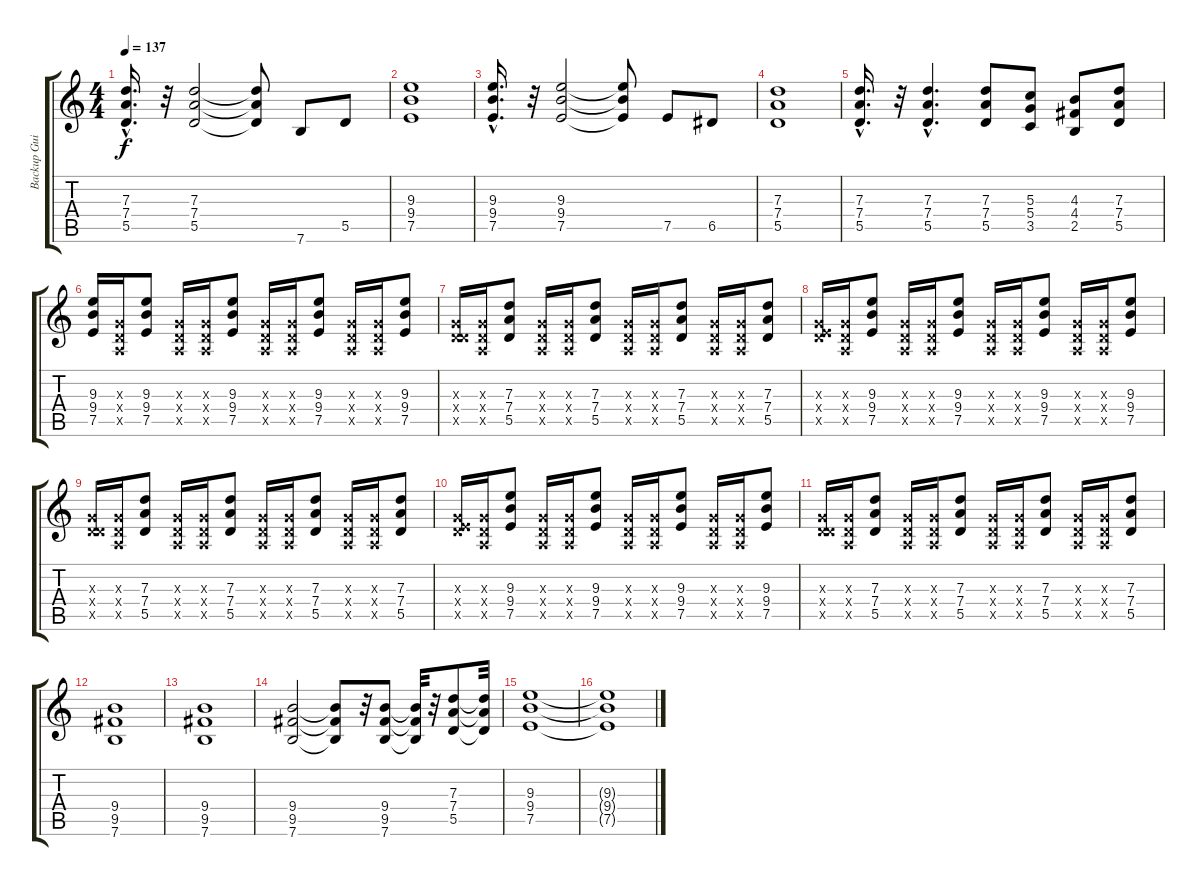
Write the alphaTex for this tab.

\track ("Backup Guitar (doubled)" "Backup Gui") {instrument overdrivenguitar}
\staff {score tabs}
\tuning (E4 B3 G3 D3 A2 E2) {hide}
\ts (4 4)
\tempo 137
\clef g2
\ks c
(7.3{hac} 7.4{hac} 5.5{hac}).16{d dy f} r.32 (7.3 7.4 5.5).2 (7.3{t} 7.4{t} 5.5{t}).8 7.6.8 5.5.8 |
(9.3 9.4 7.5).1{volume 11} |
(9.3{hac} 9.4{hac} 7.5{hac}).16{d} r.32 (9.3 9.4 7.5).2 (9.3{t} 9.4{t} 7.5{t}).8 7.5.8 6.5.8 |
(7.3 7.4 5.5).1 |
(7.3{hac} 7.4{hac} 5.5{hac}).16{d} r.32 (7.3{hac} 7.4{hac} 5.5{hac}).4{d} (7.3 7.4 5.5).8 (5.3 5.4 3.5).8 (4.3 4.4 2.5).8 (7.3 7.4 5.5).8 |
(9.3 9.4 7.5).16 (0.3{x} 0.4{x} 0.5{x}).16 (9.3 9.4 7.5).8 (0.3{x} 0.4{x} 0.5{x}).16 (0.3{x} 0.4{x} 0.5{x}).16 (9.3 9.4 7.5).8 (0.3{x} 0.4{x} 0.5{x}).16 (0.3{x} 0.4{x} 0.5{x}).16 (9.3 9.4 7.5).8 (0.3{x} 0.4{x} 0.5{x}).16 (0.3{x} 0.4{x} 0.5{x}).16 (9.3 9.4 7.5).8 |
(0.3{x} 0.4{x} 5.5{x}).16 (0.3{x} 0.4{x} 0.5{x}).16 (7.3 7.4 5.5).8 (0.3{x} 0.4{x} 0.5{x}).16 (0.3{x} 0.4{x} 0.5{x}).16 (7.3 7.4 5.5).8 (0.3{x} 0.4{x} 0.5{x}).16 (0.3{x} 0.4{x} 0.5{x}).16 (7.3 7.4 5.5).8 (0.3{x} 0.4{x} 0.5{x}).16 (0.3{x} 0.4{x} 0.5{x}).16 (7.3 7.4 5.5).8 |
(0.3{x} 0.4{x} 7.5{x}).16 (0.3{x} 0.4{x} 0.5{x}).16 (9.3 9.4 7.5).8 (0.3{x} 0.4{x} 0.5{x}).16 (0.3{x} 0.4{x} 0.5{x}).16 (9.3 9.4 7.5).8 (0.3{x} 0.4{x} 0.5{x}).16 (0.3{x} 0.4{x} 0.5{x}).16 (9.3 9.4 7.5).8 (0.3{x} 0.4{x} 0.5{x}).16 (0.3{x} 0.4{x} 0.5{x}).16 (9.3 9.4 7.5).8 |
(0.3{x} 0.4{x} 5.5{x}).16 (0.3{x} 0.4{x} 0.5{x}).16 (7.3 7.4 5.5).8 (0.3{x} 0.4{x} 0.5{x}).16 (0.3{x} 0.4{x} 0.5{x}).16 (7.3 7.4 5.5).8 (0.3{x} 0.4{x} 0.5{x}).16 (0.3{x} 0.4{x} 0.5{x}).16 (7.3 7.4 5.5).8 (0.3{x} 0.4{x} 0.5{x}).16 (0.3{x} 0.4{x} 0.5{x}).16 (7.3 7.4 5.5).8 |
(0.3{x} 0.4{x} 7.5{x}).16 (0.3{x} 0.4{x} 0.5{x}).16 (9.3 9.4 7.5).8 (0.3{x} 0.4{x} 0.5{x}).16 (0.3{x} 0.4{x} 0.5{x}).16 (9.3 9.4 7.5).8 (0.3{x} 0.4{x} 0.5{x}).16 (0.3{x} 0.4{x} 0.5{x}).16 (9.3 9.4 7.5).8 (0.3{x} 0.4{x} 0.5{x}).16 (0.3{x} 0.4{x} 0.5{x}).16 (9.3 9.4 7.5).8 |
(0.3{x} 0.4{x} 5.5{x}).16 (0.3{x} 0.4{x} 0.5{x}).16 (7.3 7.4 5.5).8 (0.3{x} 0.4{x} 0.5{x}).16 (0.3{x} 0.4{x} 0.5{x}).16 (7.3 7.4 5.5).8 (0.3{x} 0.4{x} 0.5{x}).16 (0.3{x} 0.4{x} 0.5{x}).16 (7.3 7.4 5.5).8 (0.3{x} 0.4{x} 0.5{x}).16 (0.3{x} 0.4{x} 0.5{x}).16 (7.3 7.4 5.5).8 |
(9.4 9.5 7.6).1 |
(9.4 9.5 7.6).1 |
(9.4 9.5 7.6).2 (9.4{t} 9.5{t} 7.6{t}).8 r.32 (9.4 9.5 7.6).8 (9.4{t} 9.5{t} 7.6{t}).32 r.32 (7.3 7.4 5.5).8 (7.3{t} 7.4{t} 5.5{t}).32 |
(9.3 9.4 7.5).1{volume 0} |
(9.3{t} 9.4{t} 7.5{t}).1
